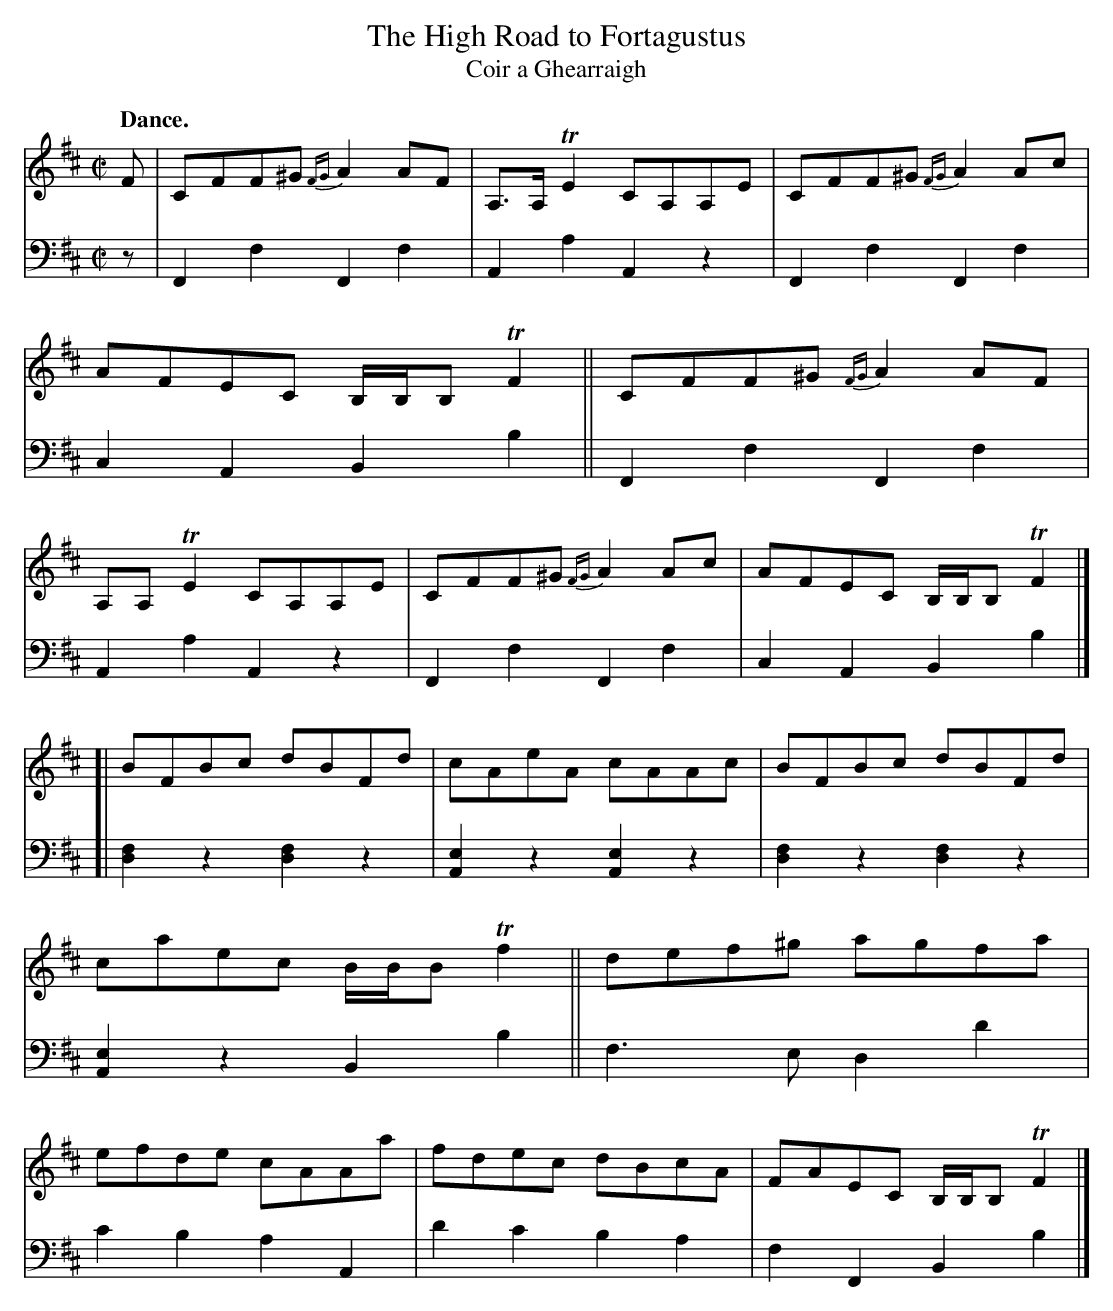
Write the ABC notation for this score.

X:1
T: The High Road to Fortagustus
T: Coir a Ghearraigh
M: C|
L: 1/8
Q: "Dance."
K: Bm
V: 1 staves=2
F |\
CFF^G {FG}A2AF | A,>A,TE2 CA,A,E | CFF^G {FG}A2Ac | AFEC B,/B,/B, TF2 ||\
CFF^G {FG}A2AF | A,A,TE2 CA,A,E | CFF^G {FG}A2Ac | AFEC B,/B,/B, TF2 |]
[|\
BFBc dBFd | cAeA cAAc | BFBc dBFd | caec B/B/B Tf2 ||\
def^g agfa | efde cAAa | fdec dBcA | FAEC B,/B,/B, TF2 |]
V: 2 clef=bass middle=d
z | F2f2 F2f2 | A2a2 A2z2 | F2f2 F2f2 | c2A2 B2b2 || F2f2 F2f2 |
A2a2 A2z2 | F2f2 F2f2 | c2A2 B2b2 |] [| [d2f2]z2 [d2f2]z2 | [A2e2]z2 [A2e2]z2 | [d2f2]z2 [d2f2]z2 |
[A2e2]z2 B2b2 || f3e d2d'2 | c'2b2 a2A2 | d'2c'2 b2a2 | f2F2 B2b2 |]
